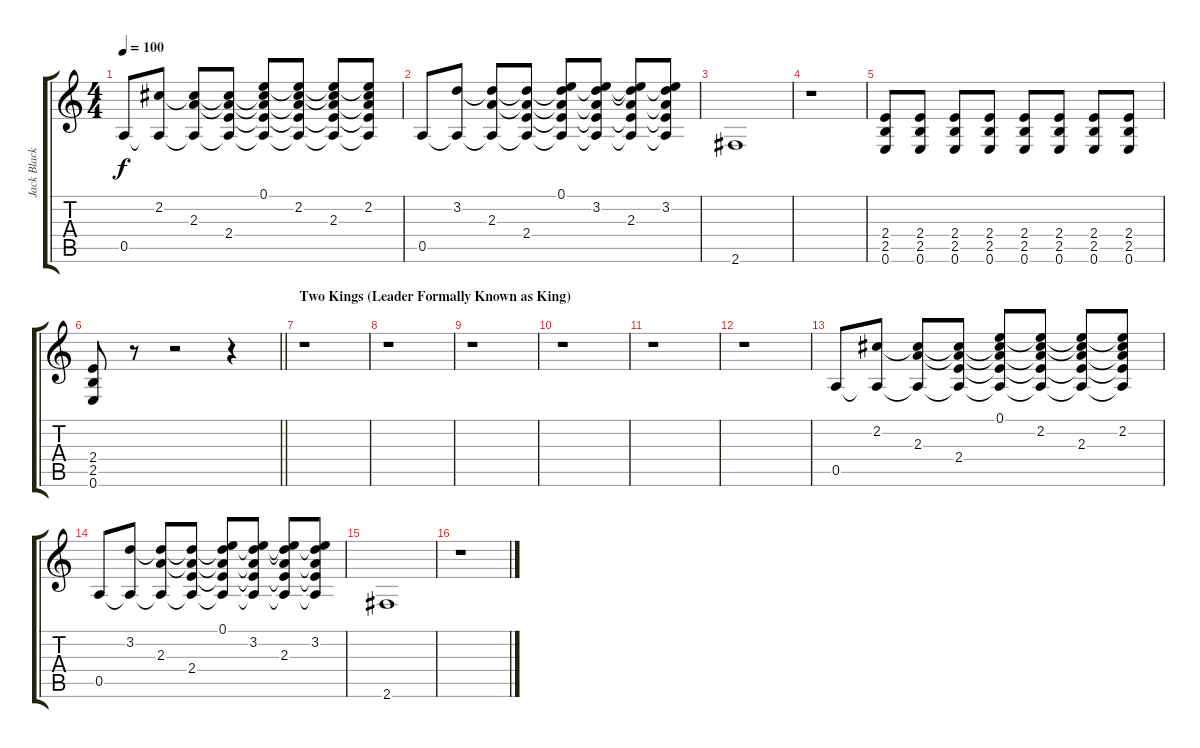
\track ("Jack Black (Backing Guitar)" "Jack Black") {instrument acousticguitarsteel}
\staff {score tabs}
\tuning (E4 B3 G3 D3 A2 E2) {hide}
\ts (4 4)
\tempo 100
\clef g2
\ks c
0.5.8{dy f instrument electricguitarclean} (2.2 0.5{t}).8 (2.2{t} 2.3 0.5{t}).8 (2.2{t} 2.3{t} 2.4 0.5{t}).8 (0.1 2.2{t} 2.3{t} 2.4{t} 0.5{t}).8 (0.1{t} 2.2 2.3{t} 2.4{t} 0.5{t}).8 (0.1{t} 2.2{t} 2.3 2.4{t} 0.5{t}).8 (0.1{t} 2.2 2.3{t} 2.4{t} 0.5{t}).8 |
0.5.8{instrument electricguitarclean} (3.2 0.5{t}).8 (3.2{t} 2.3 0.5{t}).8 (3.2{t} 2.3{t} 2.4 0.5{t}).8 (0.1 3.2{t} 2.3{t} 2.4{t} 0.5{t}).8 (0.1{t} 3.2 2.3{t} 2.4{t} 0.5{t}).8 (0.1{t} 3.2{t} 2.3 2.4{t} 0.5{t}).8 (0.1{t} 3.2 2.3{t} 2.4{t} 0.5{t}).8 |
2.6.1{instrument electricguitarclean} |
r.1 |
(2.4 2.5 0.6).8 (2.4 2.5 0.6).8 (2.4 2.5 0.6).8 (2.4 2.5 0.6).8 (2.4 2.5 0.6).8 (2.4 2.5 0.6).8 (2.4 2.5 0.6).8 (2.4 2.5 0.6).8 |
\barLineRight lightlight
(2.4 2.5 0.6).8 r.8 r.2 r.4 |
\section ("" "Two Kings (Leader Formally Known as King)")
r.1 |
r.1 |
r.1 |
r.1 |
r.1 |
r.1 |
0.5.8{instrument electricguitarclean} (2.2 0.5{t}).8 (2.2{t} 2.3 0.5{t}).8 (2.2{t} 2.3{t} 2.4 0.5{t}).8 (0.1 2.2{t} 2.3{t} 2.4{t} 0.5{t}).8 (0.1{t} 2.2 2.3{t} 2.4{t} 0.5{t}).8 (0.1{t} 2.2{t} 2.3 2.4{t} 0.5{t}).8 (0.1{t} 2.2 2.3{t} 2.4{t} 0.5{t}).8 |
0.5.8{instrument electricguitarclean} (3.2 0.5{t}).8 (3.2{t} 2.3 0.5{t}).8 (3.2{t} 2.3{t} 2.4 0.5{t}).8 (0.1 3.2{t} 2.3{t} 2.4{t} 0.5{t}).8 (0.1{t} 3.2 2.3{t} 2.4{t} 0.5{t}).8 (0.1{t} 3.2{t} 2.3 2.4{t} 0.5{t}).8 (0.1{t} 3.2 2.3{t} 2.4{t} 0.5{t}).8 |
2.6.1{instrument electricguitarclean} |
r.1
